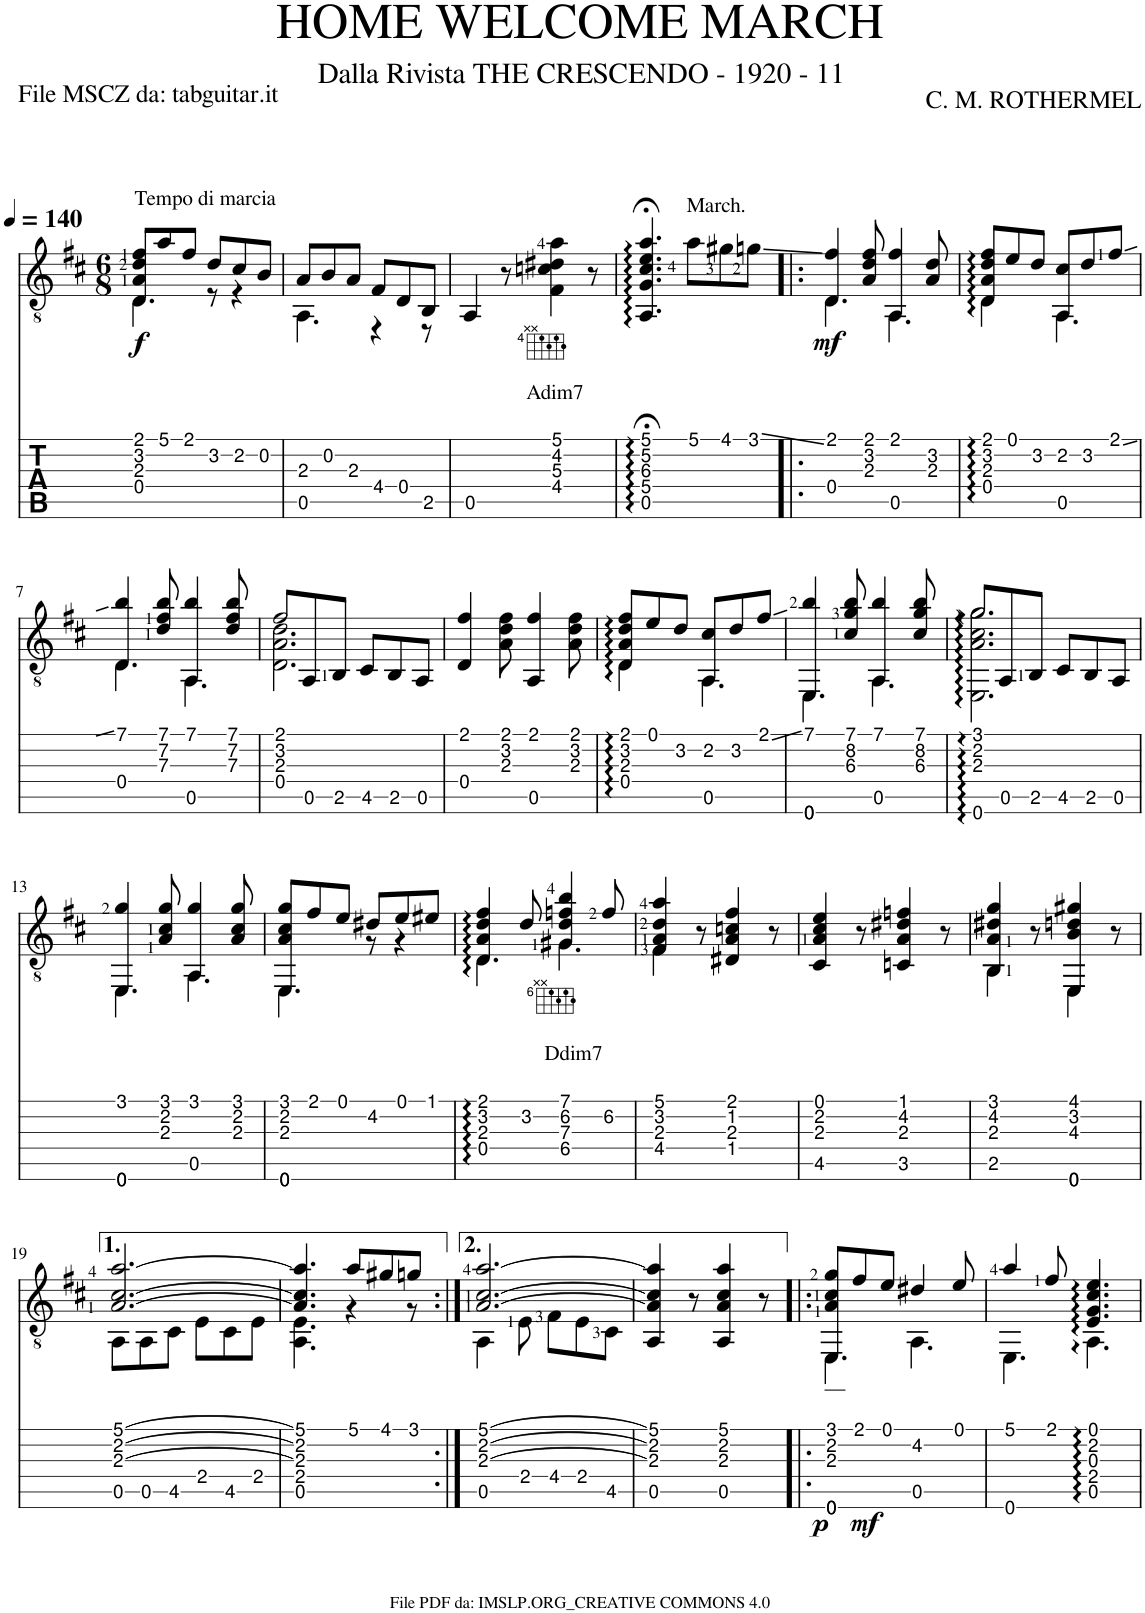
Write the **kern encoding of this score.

**kern	**kern	**dynam
*part1	*part1	*part1
*staff2	*staff1	*staff1/2
*I"Guitar	*	*
*I'Guit.	*	*
*stria6	*	*
*	*clefGv2	*
*k[f#c#]	*k[f#c#]	*
*M6/8	*M6/8	*
*MM140	*MM140	*
=1	=1	=1
*^	*^	*
!	!	!LO:TX:a:t=Tempo di marcia	!	!
!	!	!	!	!LO:DY:b
8D\ 8A\ 8d\ 8f#\L	4.D	8D/ 8A/ 8d/ 8f#/L	4.D\	f
8a	.	8a/	.	.
8f#J	.	8f#/J	.	.
8dL	8r	8d/L	8r	.
8c#	4r	8c#/	4r	.
8BJ	.	8B/J	.	.
=2	=2	=2	=2	=2
8AL	4.AA	8A/L	4.AA\	.
8B	.	8B/	.	.
8AJ	.	8A/J	.	.
8F#L	4r	8F#/L	4r	.
8D	.	8D/	.	.
8BBJ	8r	8BB/J	8r	.
*v	*v	*	*	*
*	*v	*v	*
=3	=3	=3
4AA	4AA/	.
8r	8r	.
!LO:TX:a:t=Adim7	!	!
4F# 4c 4d# 4a	4F#\ 4cn\ 4d#X\ 4a\	.
8r	8r	.
=4	=4	=4
4.AA;< 4.G;< 4.c#;< 4.e;< 4.a;<	4.AA/;< 4.G/;< 4.c#/;< 4.e/;< 4.a/;<	.
!	!LO:TX:a:t=March.	!
8aL	8a\L	.
8g#	8g#X\	.
8gJ	8gn\J	.
=5!|:	=5!|:	=5!|:
*^	*^	*
!	!	!	!	!LO:DY:b
4D 4f#	4.D	4D/ 4f#/	4.D\	mf
8A 8d 8f#	.	8A/ 8d/ 8f#/	.	.
4AA 4f#	4.AA	4AA/ 4f#/	4.AA\	.
8A 8d	.	8A/ 8d/	.	.
=6	=6	=6	=6	=6
8D\ 8A\ 8d\ 8f#\L	4.D	8D/ 8A/ 8d/ 8f#/L	4.D\	.
8e	.	8e/	.	.
8dJ	.	8d/J	.	.
8AA\ 8c#\L	4.AA	8AA/ 8c#/L	4.AA\	.
8d	.	8d/	.	.
8f#J	.	8f#/J	.	.
!!LO:LB:g=z	!!
=7	=7	=7	=7	=7
4D 4b	4.D	4D/ 4b/	4.D\	.
8d 8f# 8b	.	8d/ 8f#/ 8b/	.	.
4AA 4b	4.AA	4AA/ 4b/	4.AA\	.
8d 8f# 8b	.	8d/ 8f#/ 8b/	.	.
=8	=8	=8	=8	=8
!	!	!LO:N:head=open	!	!
8f#L	2.D 2.A 2.d	8f#/L	2.D\ 2.A\ 2.d\	.
8AA	.	8AA/	.	.
8BBJ	.	8BB/J	.	.
8C#L	.	8C#/L	.	.
8BB	.	8BB/	.	.
8AAJ	.	8AA/J	.	.
*v	*v	*	*	*
*	*v	*v	*
=9	=9	=9
4D 4f#	4D/ 4f#/	.
8A 8d 8f#	8A\ 8d\ 8f#\	.
4AA 4f#	4AA/ 4f#/	.
8A 8d 8f#	8A\ 8d\ 8f#\	.
=10	=10	=10
*^	*^	*
8D\ 8A\ 8d\ 8f#\L	4.D	8D/ 8A/ 8d/ 8f#/L	4.D\	.
8e	.	8e/	.	.
8dJ	.	8d/J	.	.
8AA\ 8c#\L	4.AA	8AA/ 8c#/L	4.AA\	.
8d	.	8d/	.	.
8f#J	.	8f#/J	.	.
=11	=11	=11	=11	=11
4EE 4b	4.EE	4EE/ 4b/	4.EE\	.
8c# 8g 8b	.	8c#/ 8g/ 8b/	.	.
4AA 4b	4.AA	4AA/ 4b/	4.AA\	.
8c# 8g 8b	.	8c#/ 8g/ 8b/	.	.
=12	=12	=12	=12	=12
!	!	!LO:N:head=open	!	!
8g::L	2.EE:: 2.g:: 2.A:: 2.c#::	8g/L	2.EE\ 2.A\ 2.c#\ 2.g\	.
8AA	.	8AA/	.	.
8BBJ	.	8BB/J	.	.
8C#L	.	8C#/L	.	.
8BB	.	8BB/	.	.
8AAJ	.	8AA/J	.	.
!!LO:LB:g=z	!!
=13	=13	=13	=13	=13
4EE 4g	4.EE	4EE/ 4g/	4.EE\	.
8A 8c# 8g	.	8A/ 8c#/ 8g/	.	.
4AA 4g	4.AA	4AA/ 4g/	4.AA\	.
8A 8c# 8g	.	8A/ 8c#/ 8g/	.	.
=14	=14	=14	=14	=14
8EE\ 8A\ 8c#\ 8g\L	4.EE	8EE/ 8A/ 8c#/ 8g/L	4.EE\	.
8f#	.	8f#/	.	.
8eJ	.	8e/J	.	.
8d#L	8r	8d#X/L	8r	.
8e	4r	8e/	4r	.
8e#J	.	8e#X/J	.	.
=15	=15	=15	=15	=15
4D 4A 4d 4f#	4.D	4D/ 4A/ 4d/ 4f#/	4.D\	.
8d	.	8d/	.	.
!LO:TX:a:t=Ddim7	!	!	!	!
4G# 4d 4f 4b	4.G#	4G#X/ 4d/ 4fn/ 4b/	4.G#\	.
8f	.	8f/	.	.
=16	=16	=16	=16	=16
4F# 4A 4d 4a	4F#	4F#/ 4A/ 4d/ 4a/	4F#\	.
8r	2ryy	8r	2ryy	.
4D# 4A 4c 4f#	.	4D#X/ 4A/ 4cn/ 4f#/	.	.
8r	.	8r	.	.
*v	*v	*	*	*
*	*v	*v	*
=17	=17	=17
4C# 4A 4c# 4e	4C#/ 4A/ 4c#/ 4e/	.
8r	8r	.
4C 4A 4d# 4f	4Cn/ 4A/ 4d#X/ 4fn/	.
8r	8r	.
=18	=18	=18
*^	*^	*
4BB 4A 4d# 4g	4BB	4BB/ 4A/ 4d#X/ 4g/	4BB\	.
8r	8ryy	8r	8ryy	.
4EE 4B 4d 4g#	4EE	4EE/ 4B/ 4dn/ 4g#X/	4EE\	.
8r	8ryy	8r	8ryy	.
!!LO:LB:g=z	!!
=19	=19	=19	=19	=19
[2.A [2.c# [2.a	8AAL	[2.A/ [2.c#/ [2.a/	8AA\L	.
.	8AA	.	8AA\	.
.	8C#J	.	8C#\J	.
.	8EL	.	8E\L	.
.	8C#	.	8C#\	.
.	8EJ	.	8E\J	.
=20	=20	=20	=20	=20
4.A] 4.c#] 4.a]	4.AA 4.E	4.A/] 4.c#/] 4.a/]	4.AA\ 4.E\	.
8aL	4r	8a/L	4r	.
8g#	.	8g#X/	.	.
8gJ	8r	8gn/J	8r	.
=21:|!	=21:|!	=21:|!	=21:|!	=21:|!
[2.A [2.c# [2.a	4AA	[2.A/ [2.c#/ [2.a/	4AA\	.
.	8E	.	8E\	.
.	8F#L	.	8F#\L	.
.	8E	.	8E\	.
.	8C#J	.	8C#\J	.
*v	*v	*	*	*
*	*v	*v	*
=22	=22	=22
4AA 4A] 4c#] 4a]	4AA/ 4A/] 4c#/] 4a/]	.
8r	8r	.
4AA 4A 4c# 4a	4AA/ 4A/ 4c#/ 4a/	.
8r	8r	.
=23!|:	=23!|:	=23!|:
*^	*^	*
!LO:TX:a:t=__	!	!	!	!
!	!	!	!	!LO:DY:b=2
8EE\ 8A\ 8c#\ 8g\L	4.EE	8EE/ 8A/ 8c#/ 8g/L	4.EE\	p
!	!	!	!	!LO:DY:b=2
8f#	.	8f#/	.	mf
8eJ	.	8e/J	.	.
4d#	4.AA	4d#X/	4.AA\	.
8e	.	8e/	.	.
=24	=24	=24	=24	=24
4a	4.EE	4a/	4.EE\	.
8f#	.	8f#/	.	.
4.E:: 4.G:: 4.c#:: 4.e::	4.AA::	4.E/ 4.G/ 4.c#/ 4.e/	4.AA\	.
*v	*v	*	*	*
*	*v	*v	*
=	=	=
*-	*-	*-
